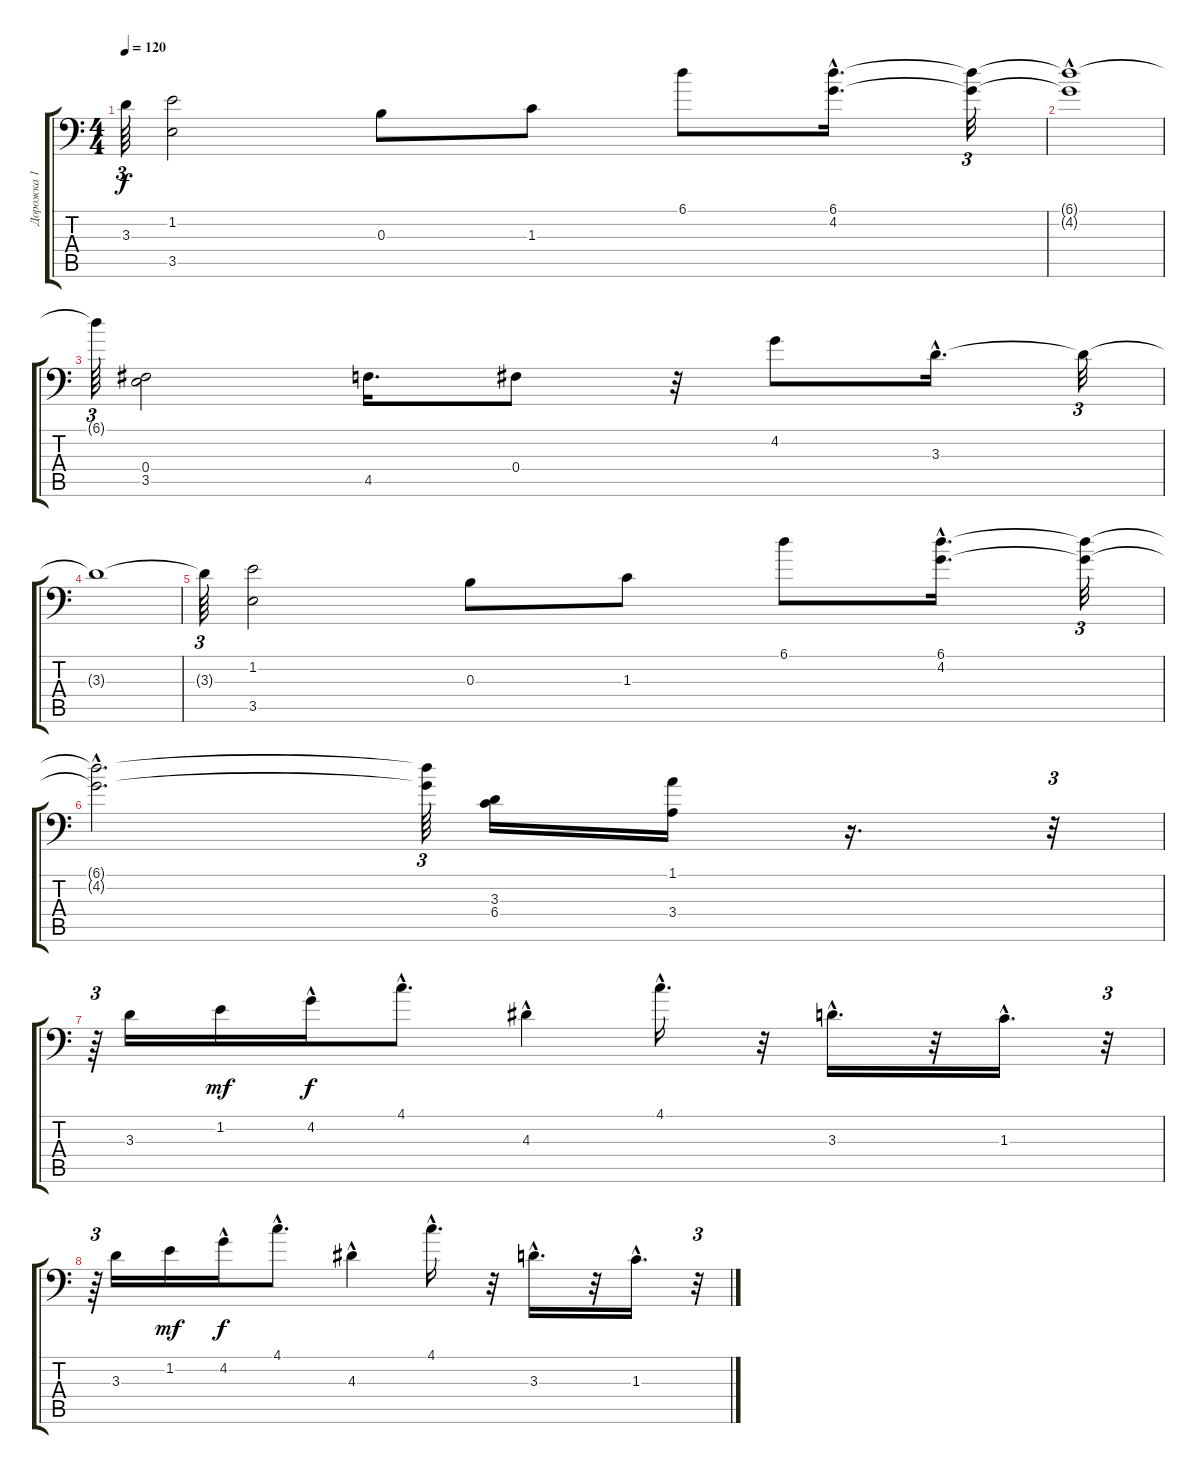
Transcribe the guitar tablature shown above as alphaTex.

\track ("Дорожка 1" "Дорожка 1") {instrument distortionguitar}
\staff {score tabs}
\tuning (Ab3 Eb3 B2 Gb2 Db2 Ab1) {hide}
\ts (4 4)
\tempo 120
\clef f4
\ks c
3.3{t}.64{tu (3 2) dy f} (1.2 3.5).2 0.3.8 1.3.8 6.1.8 (6.1{hac} 4.2{hac}).16{d} (6.1{t} 4.2{t}).32{tu (3 2)} |
(6.1{t} 4.2{hac t}).1 |
6.1{t}.64{tu (3 2)} (0.4 3.5).2 4.5.16{d} 0.4.8 r.32 4.2.8 3.3{hac}.16{d} 3.3{t}.32{tu (3 2)} |
3.3{t}.1 |
3.3{t}.64{tu (3 2)} (1.2 3.5).2 0.3.8 1.3.8 6.1.8 (6.1{hac} 4.2{hac}).16{d} (6.1{t} 4.2{t}).32{tu (3 2)} |
(6.1{hac t} 4.2{hac t}).2{d} (6.1{t} 4.2{t}).64{tu (3 2)} (3.3 6.4).16 (1.1 3.4).16 r.16{d} r.32{tu (3 2)} |
r.64{tu (3 2)} 3.3.16 1.2.16{dy mf} 4.2{hac}.16{dy f} 4.1{hac}.8{d} 4.3{hac}.4 4.1{hac}.16{d} r.32 3.3{hac}.16{d} r.32 1.3{hac}.16{d} r.32{tu (3 2)} |
r.64{tu (3 2)} 3.3.16 1.2.16{dy mf} 4.2{hac}.16{dy f} 4.1{hac}.8{d} 4.3{hac}.4 4.1{hac}.16{d} r.32 3.3{hac}.16{d} r.32 1.3{hac}.16{d} r.32{tu (3 2)}
